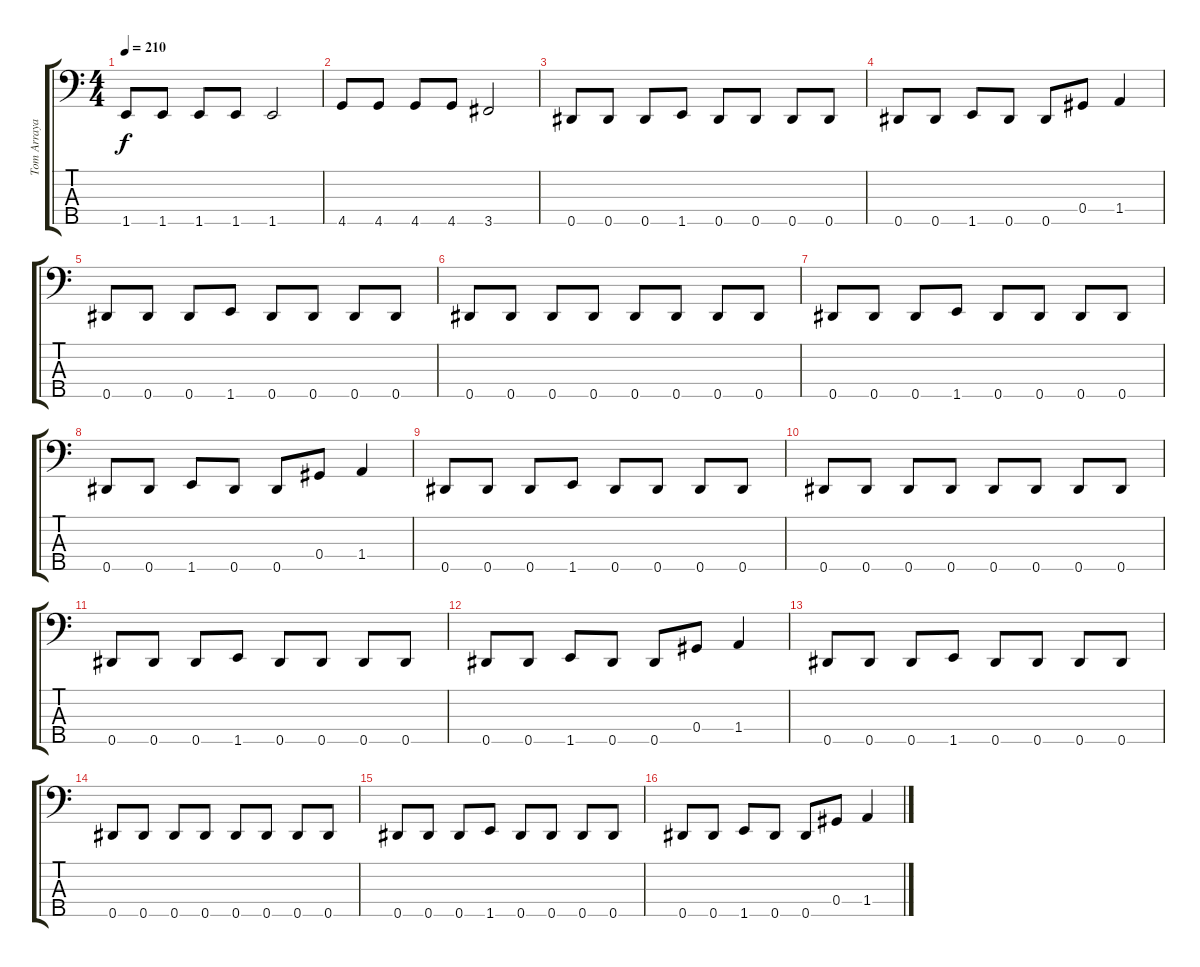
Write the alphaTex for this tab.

\track ("Tom Arraya" "Tom Arraya") {instrument electricbasspick}
\staff {score tabs}
\tuning (B2 Gb2 Db2 Ab1 Eb1) {hide}
\ts (4 4)
\tempo 210
\clef f4
\ks c
1.5.8{dy f} 1.5.8 1.5.8 1.5.8 1.5.2 |
4.5.8 4.5.8 4.5.8 4.5.8 3.5.2 |
0.5.8 0.5.8 0.5.8 1.5.8 0.5.8 0.5.8 0.5.8 0.5.8 |
0.5.8 0.5.8 1.5.8 0.5.8 0.5.8 0.4.8 1.4.4 |
0.5.8 0.5.8 0.5.8 1.5.8 0.5.8 0.5.8 0.5.8 0.5.8 |
0.5.8 0.5.8 0.5.8 0.5.8 0.5.8 0.5.8 0.5.8 0.5.8 |
0.5.8 0.5.8 0.5.8 1.5.8 0.5.8 0.5.8 0.5.8 0.5.8 |
0.5.8 0.5.8 1.5.8 0.5.8 0.5.8 0.4.8 1.4.4 |
0.5.8 0.5.8 0.5.8 1.5.8 0.5.8 0.5.8 0.5.8 0.5.8 |
0.5.8 0.5.8 0.5.8 0.5.8 0.5.8 0.5.8 0.5.8 0.5.8 |
0.5.8 0.5.8 0.5.8 1.5.8 0.5.8 0.5.8 0.5.8 0.5.8 |
0.5.8 0.5.8 1.5.8 0.5.8 0.5.8 0.4.8 1.4.4 |
0.5.8 0.5.8 0.5.8 1.5.8 0.5.8 0.5.8 0.5.8 0.5.8 |
0.5.8 0.5.8 0.5.8 0.5.8 0.5.8 0.5.8 0.5.8 0.5.8 |
0.5.8 0.5.8 0.5.8 1.5.8 0.5.8 0.5.8 0.5.8 0.5.8 |
0.5.8 0.5.8 1.5.8 0.5.8 0.5.8 0.4.8 1.4.4
